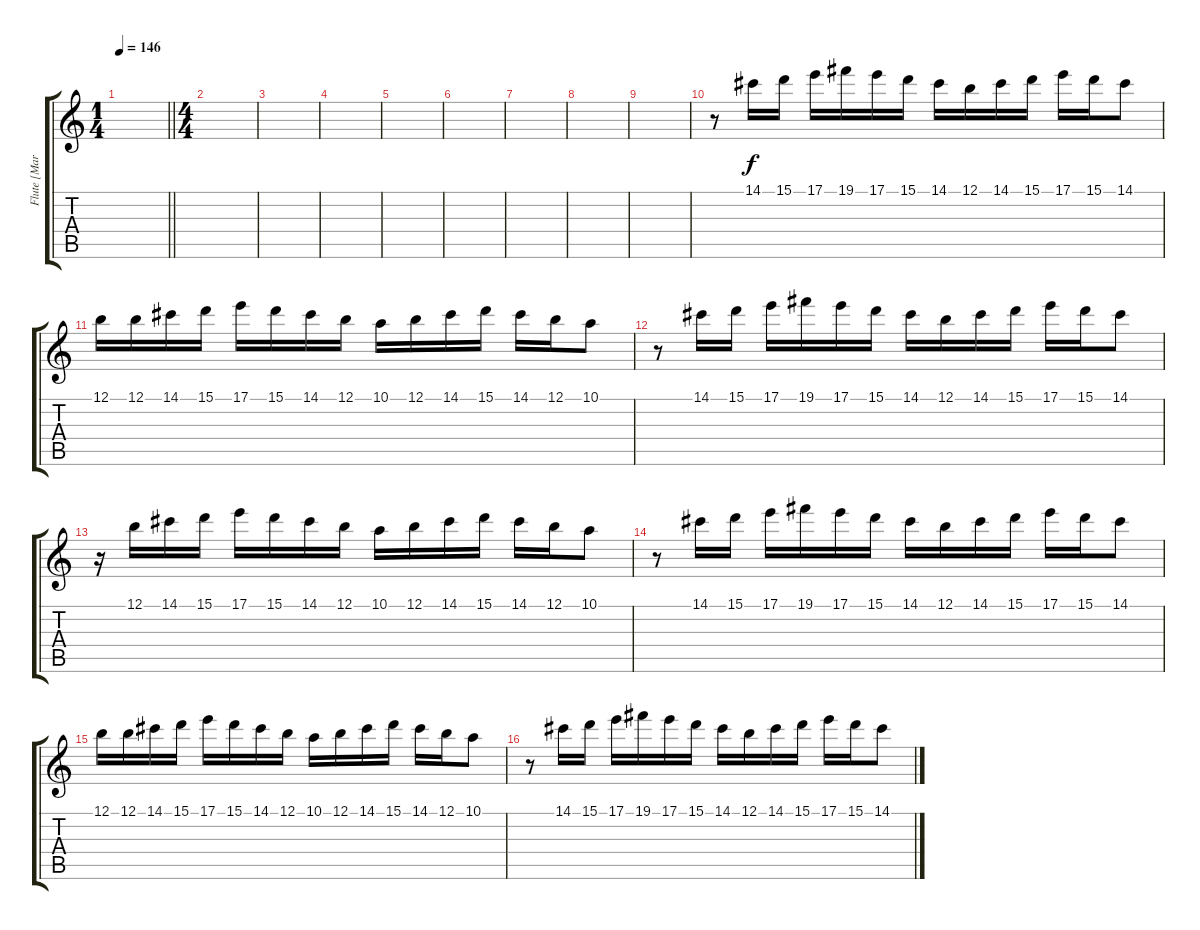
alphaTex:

\track ("Flute [Maria]" "Flute [Mar") {instrument flute}
\staff {score tabs}
\tuning (B4 Gb4 D4 A3 E3 B2) {hide}
\ts (1 4)
\tempo 146
\clef g2
\barLineRight lightlight
\ks c
|
\ts (4 4)
|
|
|
|
|
|
|
|
r.8 14.1.16 15.1.16 17.1.16 19.1.16 17.1.16 15.1.16 14.1.16 12.1.16 14.1.16 15.1.16 17.1.16 15.1.16 14.1.8 |
12.1.16 12.1.16 14.1.16 15.1.16 17.1.16 15.1.16 14.1.16 12.1.16 10.1.16 12.1.16 14.1.16 15.1.16 14.1.16 12.1.16 10.1.8 |
r.8 14.1.16 15.1.16 17.1.16 19.1.16 17.1.16 15.1.16 14.1.16 12.1.16 14.1.16 15.1.16 17.1.16 15.1.16 14.1.8 |
r.16 12.1.16 14.1.16 15.1.16 17.1.16 15.1.16 14.1.16 12.1.16 10.1.16 12.1.16 14.1.16 15.1.16 14.1.16 12.1.16 10.1.8 |
r.8 14.1.16 15.1.16 17.1.16 19.1.16 17.1.16 15.1.16 14.1.16 12.1.16 14.1.16 15.1.16 17.1.16 15.1.16 14.1.8 |
12.1.16 12.1.16 14.1.16 15.1.16 17.1.16 15.1.16 14.1.16 12.1.16 10.1.16 12.1.16 14.1.16 15.1.16 14.1.16 12.1.16 10.1.8 |
r.8 14.1.16 15.1.16 17.1.16 19.1.16 17.1.16 15.1.16 14.1.16 12.1.16 14.1.16 15.1.16 17.1.16 15.1.16 14.1.8
